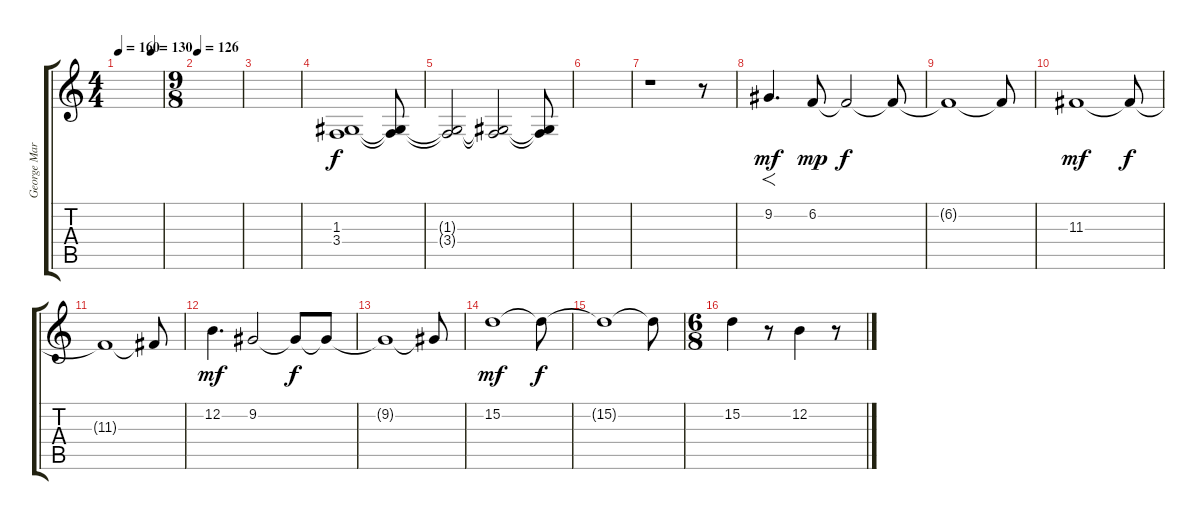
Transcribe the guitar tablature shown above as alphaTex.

\track ("George Martin" "George Mar") {instrument stringensemble1}
\staff {score tabs}
\tuning (E4 B3 G3 D3 A2 E2) {hide}
\ts (4 4)
\tempo 160
\tempo (130 0.75)
\clef g2
\ks c
|
\ts (9 8)
\tempo 126
|
|
(1.3 3.4).1{volume 16} (1.3{t} 3.4{t}).8{dy f} |
(1.3{t} 3.4{t}).2 (1.3{t} 3.4{t}).2 (1.3{t} 3.4{t}).8 |
|
r.1 r.8 |
9.2.4{f d dy mf} 6.2.8{dy mp} 6.2{t}.2{dy f} 6.2{t}.8 |
6.2{t}.1 6.2{t}.8 |
11.3.1{dy mf} 11.3{t}.8{dy f} |
11.3{t}.1 11.3{t}.8 |
12.2.4{d dy mf} 9.2.2 9.2{t}.8{dy f} 9.2{t}.8 |
9.2{t}.1 9.2{t}.8 |
15.2.1{dy mf} 15.2{t}.8{dy f} |
15.2{t}.1 15.2{t}.8 |
\ts (6 8)
15.2.4 r.8 12.2.4 r.8
